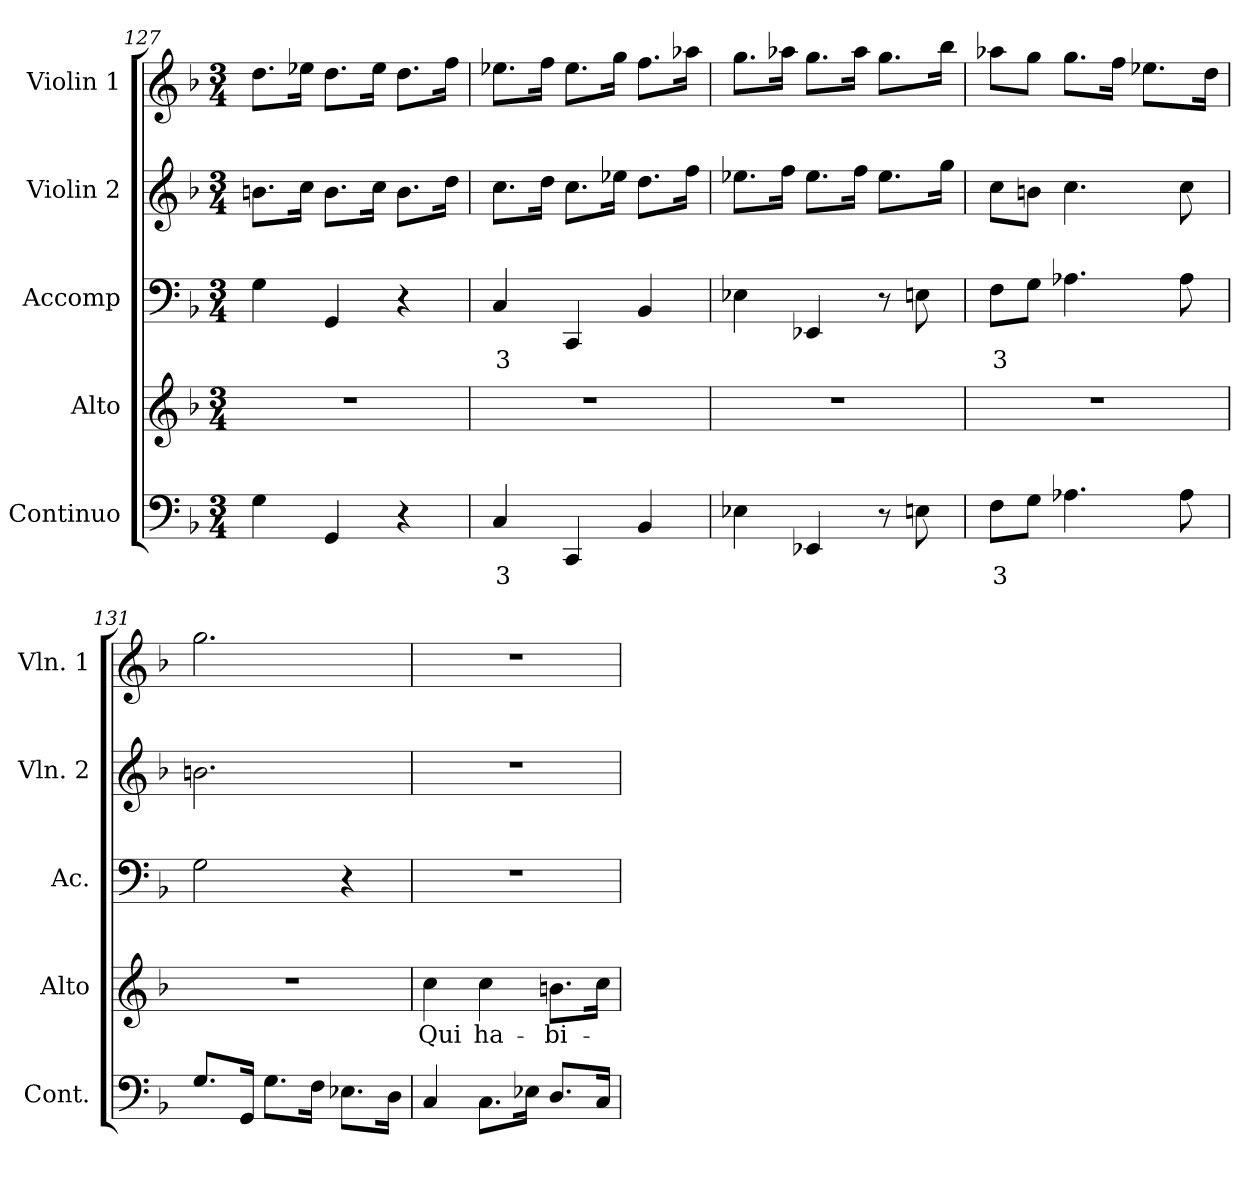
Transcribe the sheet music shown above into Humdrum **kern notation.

**kern	**text	**kern	**text	**kern	**text	**kern	**kern
*part5	*part5	*part4	*part4	*part3	*part3	*part2	*part1
*staff5	*staff5	*staff4	*staff4	*staff3	*staff3	*staff2	*staff1
*I"Continuo	*	*I"Alto	*	*I"Accomp	*	*I"Violin 2	*I"Violin 1
*I'Cont.	*	*I'Alto	*	*I'Ac.	*	*I'Vln. 2	*I'Vln. 1
*clefF4	*	*clefG2	*	*clefF4	*	*clefG2	*clefG2
*k[b-]	*	*k[b-]	*	*k[b-]	*	*k[b-]	*k[b-]
*F:	*	*F:	*	*F:	*	*F:	*F:
*M3/4	*	*M3/4	*	*M3/4	*	*M3/4	*M3/4
=127	=127	=127	=127	=127	=127	=127	=127
!	!	!LO:N:vis=1	!	!	!	!	!
4Gi\	.	2.r	.	4Gi\	.	8.bni\L	8.ddi\L
.	.	.	.	.	.	16cci\Jk	16ee-Xi\Jk
4GGi/	.	.	.	4GGi/	.	8.bi\L	8.ddi\L
.	.	.	.	.	.	16cci\Jk	16ee-i\Jk
4r	.	.	.	4r	.	8.bi\L	8.ddi\L
.	.	.	.	.	.	16ddi\Jk	16ffi\Jk
=128	=128	=128	=128	=128	=128	=128	=128
!	!LO:LY:b:color=#000000	!LO:N:vis=1	!	!	!	!	!
!	!	!	!	!	!LO:LY:b:color=#000000	!	!
4Ci/	3	2.r	.	4Ci/	3	8.cci\L	8.ee-Xi\L
.	.	.	.	.	.	16ddi\Jk	16ffi\Jk
4CCi/	.	.	.	4CCi/	.	8.cci\L	8.ee-i\L
.	.	.	.	.	.	16ee-Xi\Jk	16ggi\Jk
4BB-i/	.	.	.	4BB-i/	.	8.ddi\L	8.ffi\L
.	.	.	.	.	.	16ffi\Jk	16aa-Xi\Jk
=129	=129	=129	=129	=129	=129	=129	=129
!	!	!LO:N:vis=1	!	!	!	!	!
4E-Xi\	.	2.r	.	4E-Xi\	.	8.ee-Xi\L	8.ggi\L
.	.	.	.	.	.	16ffi\Jk	16aa-Xi\Jk
4EE-Xi/	.	.	.	4EE-Xi/	.	8.ee-i\L	8.ggi\L
.	.	.	.	.	.	16ffi\Jk	16aa-i\Jk
8r	.	.	.	8r	.	8.ee-i\L	8.ggi\L
8Eni\	.	.	.	8Eni\	.	.	.
.	.	.	.	.	.	16ggi\Jk	16bb-i\Jk
=130	=130	=130	=130	=130	=130	=130	=130
!	!LO:LY:b:color=#000000	!LO:N:vis=1	!	!	!	!	!
!	!	!	!	!	!LO:LY:b:color=#000000	!	!
8Fi\L	3	2.r	.	8Fi\L	3	8cci\L	8aa-Xi\L
8Gi\J	.	.	.	8Gi\J	.	8bni\J	8ggi\J
4.A-Xi\	.	.	.	4.A-Xi\	.	4.cci\	8.ggi\L
.	.	.	.	.	.	.	16ffi\Jk
.	.	.	.	.	.	.	8.ee-Xi\L
8A-i\	.	.	.	8A-i\	.	8cci\	.
.	.	.	.	.	.	.	16ddi\Jk
=131	=131	=131	=131	=131	=131	=131	=131
!	!	!LO:N:vis=1	!	!	!	!	!
8.Gi/L	.	2.r	.	2Gi\	.	2.bni\	2.ggi\
16GGi/Jk	.	.	.	.	.	.	.
8.Gi\L	.	.	.	.	.	.	.
16Fi\Jk	.	.	.	.	.	.	.
8.E-Xi\L	.	.	.	4r	.	.	.
16Di\Jk	.	.	.	.	.	.	.
!!LO:LB:g=z
=132	=132	=132	=132	=132	=132	=132	=132
!	!	!	!LO:LY:b:color=#000000	!LO:N:vis=1	!	!LO:N:vis=1	!LO:N:vis=1
4Ci/	.	4cci\	Qui	2.r	.	2.r	2.r
!	!	!	!LO:LY:b:color=#000000	!	!	!	!
8.Ci\L	.	4cci\	ha-	.	.	.	.
16E-Xi\Jk	.	.	.	.	.	.	.
!	!	!	!LO:LY:b:color=#000000	!	!	!	!
8.Di/L	.	8.bni\L	-bi-	.	.	.	.
16Ci/Jk	.	16cci\Jk	.	.	.	.	.
=	=	=	=	=	=	=	=
*-	*-	*-	*-	*-	*-	*-	*-
